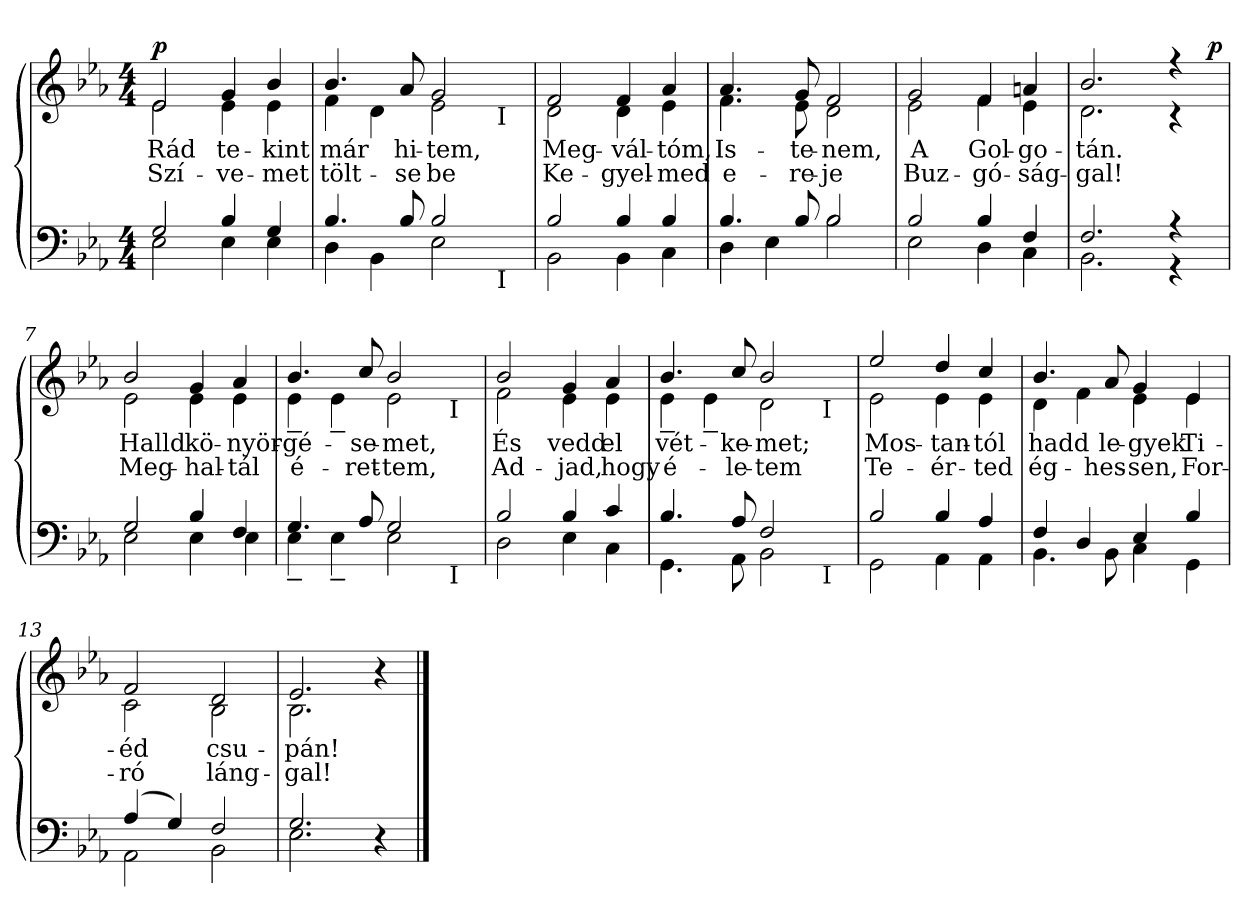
**kern	**kern	**text	**text	**dynam
*part2	*part1	*part1	*part1	*part1
*staff2	*staff1	*staff1	*staff1	*staff1
*clefF4	*clefG2	*	*	*
*k[b-e-a-]	*k[b-e-a-]	*	*	*
*E-:	*E-:	*	*	*
*M4/4	*M4/4	*	*	*
=1	=1	=1	=1	=1
*^	*	*	*	*
!	!	!LO:TX:a:B:t=Con devizione	!	!	!
!	!	!	!LO:LY:b	!LO:LY:b	!LO:DY:b
*	*	*^	*	*	*
2G/	2E-\	2e-/	2e-\	Rád	Szí-	p
!	!	!	!	!LO:LY:b	!LO:LY:b	!
4B-/	4E-\	4g/	4e-\	te-	-ve-	.
!	!	!	!	!LO:LY:b	!LO:LY:b	!
4G/	4E-\	4b-/	4e-\	-kint	-met	.
*	*	*v	*v	*	*	*
=2	=2	=2	=2	=2	=2
*	*	*^	*	*	*
!	!	!	!	!LO:LY:b	!LO:LY:b	!
*	*^	*	*^	*	*	*
4.B-/	4D\	2ryy	4.b-/	4f\	2ryy	már	tölt-	.
.	4BB-\	.	.	4d\	.	.	.	.
!	!	!	!	!	!	!LO:LY:b	!LO:LY:b	!
8B-/	.	.	8a-/	.	.	hi-	-se	.
!	!	!	!	!	!	!LO:LY:b	!LO:LY:b	!
2B-/	2E-\	4ryy	2g/	2e-\	4ryy	-tem,	be	.
.	.	16ryy	.	.	16ryy	.	.	.
!	!	!	!	!	!LO:TX:b:t=I	!	!	!
!	!	!LO:TX:b:t=I	!	!	!	!	!	!
.	.	8.ryy	.	.	8.ryy	.	.	.
*	*v	*v	*	*	*	*	*	*
*	*	*v	*v	*v	*	*	*
=3	=3	=3	=3	=3	=3
*	*^	*^	*	*	*
*	*	*	*	*^	*	*	*
!	!	!	!	!	!	!LO:LY:b	!LO:LY:b	!
*	*v	*v	*	*	*	*	*	*
*	*	*	*v	*v	*	*	*
2B-/	2BB-\	2f/	2d\	Meg-	Ke-	.
!	!	!	!	!LO:LY:b	!LO:LY:b	!
4B-/	4BB-\	4f/	4d\	-vál-	-gyel-	.
!	!	!	!	!LO:LY:b	!LO:LY:b	!
4B-/	4C\	4a-/	4e-\	-tóm,	-med	.
=4	=4	=4	=4	=4	=4	=4
!	!	!	!	!LO:LY:b	!LO:LY:b	!
4.B-/	4D\	4.a-/	4.f\	Is-	e-	.
.	4E-\	.	.	.	.	.
!	!	!	!	!LO:LY:b	!LO:LY:b	!
8B-/	.	8g/	8e-\	-te-	-re-	.
!	!	!	!	!LO:LY:b	!LO:LY:b	!
2B-/	2B-\	2f/	2d\	-nem,	-je	.
!!LO:LB:g=z	!!
=5	=5	=5	=5	=5	=5	=5
!	!	!	!	!LO:LY:b	!LO:LY:b	!
2B-/	2E-\	2g/	2e-\	A	Buz-	.
!	!	!	!	!LO:LY:b	!LO:LY:b	!
4B-/	4D\	4f/	4f\	Gol-	-gó-	.
!	!	!	!	!LO:LY:b	!LO:LY:b	!
4F/	4C\	4an/	4e-\	-go-	-ság-	.
*	*	*v	*v	*	*	*
=6	=6	=6	=6	=6	=6
*	*	*^	*	*	*
!	!	!	!	!LO:LY:b	!LO:LY:b	!
*	*	*	*^	*	*	*
2.F/	2.BB-\	2.b-/	2.d\	2...ryy	-tán.	-gal!	.
4r	4r	4r	4r	.	.	.	.
!	!	!	!	!	!	!	!LO:DY:a
.	.	.	.	16ryy	.	.	p
*	*	*v	*v	*v	*	*	*
=7	=7	=7	=7	=7	=7
*	*	*^	*	*	*
*	*	*	*^	*	*	*
!	!	!	!	!	!LO:LY:b	!LO:LY:b	!
*	*	*	*v	*v	*	*	*
2G/	2E-\	2b-/	2e-\	Halld	Meg-	.
!	!	!	!	!LO:LY:b	!LO:LY:b	!
4B-/	4E-\	4g/	4e-\	kö-	-hal-	.
!	!	!	!	!LO:LY:b	!LO:LY:b	!
4F/	4E-\	4a-/	4e-\	-nyör-	-tál	.
*	*	*v	*v	*	*	*
=8	=8	=8	=8	=8	=8
*	*	*^	*	*	*
!	!	!	!	!LO:LY:b	!LO:LY:b	!
*	*^	*	*^	*	*	*
4.G/	4E-~>\	2ryy	4.b-/	4e-~>\	2ryy	-gé-	é-	.
.	4E-~>\	.	.	4e-~>\	.	.	.	.
!	!	!	!	!	!	!LO:LY:b	!LO:LY:b	!
8A-/	.	.	8cc/	.	.	-se-	-ret-	.
!	!	!	!	!	!	!LO:LY:b	!LO:LY:b	!
2G/	2E-\	4ryy	2b-/	2e-\	4ryy	-met,	-tem,	.
.	.	16ryy	.	.	16ryy	.	.	.
!	!	!	!	!	!LO:TX:b:t=I	!	!	!
!	!	!LO:TX:b:t=I	!	!	!	!	!	!
.	.	8.ryy	.	.	8.ryy	.	.	.
*	*v	*v	*	*	*	*	*	*
*	*	*v	*v	*v	*	*	*
=9	=9	=9	=9	=9	=9
*	*^	*^	*	*	*
*	*	*	*	*^	*	*	*
!	!	!	!	!	!	!LO:LY:b	!LO:LY:b	!
*	*v	*v	*	*	*	*	*	*
*	*	*	*v	*v	*	*	*
2B-/	2D\	2b-/	2f\	És	Ad-	.
!	!	!	!	!LO:LY:b	!LO:LY:b	!
4B-/	4E-\	4g/	4e-\	vedd	-jad,	.
!	!	!	!	!LO:LY:b	!LO:LY:b	!
4c/	4C\	4a-/	4e-\	el	hogy	.
*	*	*v	*v	*	*	*
!!LO:LB:g=z
=10	=10	=10	=10	=10	=10
*	*	*^	*	*	*
!	!	!	!	!LO:LY:b	!LO:LY:b	!
*	*^	*	*^	*	*	*
4.B-/	4.GG\	2ryy	4.b-/	4e-~>\	2ryy	vét-	é-	.
.	.	.	.	4e-~>\	.	.	.	.
!	!	!	!	!	!	!LO:LY:b	!LO:LY:b	!
8A-/	8AA-\	.	8cc/	.	.	-ke-	-le-	.
!	!	!	!	!	!	!LO:LY:b	!LO:LY:b	!
2F/	2BB-\	4ryy	2b-/	2d\	4ryy	-met;	-tem	.
.	.	16ryy	.	.	16ryy	.	.	.
!	!	!	!	!	!LO:TX:b:t=I	!	!	!
!	!	!LO:TX:b:t=I	!	!	!	!	!	!
.	.	8.ryy	.	.	8.ryy	.	.	.
*	*v	*v	*	*	*	*	*	*
*	*	*v	*v	*v	*	*	*
=11	=11	=11	=11	=11	=11
*	*^	*^	*	*	*
*	*	*	*	*^	*	*	*
!	!	!	!	!	!	!LO:LY:b	!LO:LY:b	!
*	*v	*v	*	*	*	*	*	*
*	*	*	*v	*v	*	*	*
2B-/	2GG\	2ee-/	2e-\	Mos-	Te-	.
!	!	!	!	!LO:LY:b	!LO:LY:b	!
4B-/	4AA-\	4dd/	4e-\	-tan-	-ér-	.
!	!	!	!	!LO:LY:b	!LO:LY:b	!
4A-/	4AA-\	4cc/	4e-\	-tól	-ted	.
=12	=12	=12	=12	=12	=12	=12
!	!	!	!	!LO:LY:b	!LO:LY:b	!
4F/	4.BB-\	4.b-/	4d\	hadd	ég-	.
4D/	.	.	4f\	.	.	.
!	!	!	!	!LO:LY:b	!LO:LY:b	!
.	8BB-\	8a-/	.	le-	-hes-	.
!	!	!	!	!LO:LY:b	!LO:LY:b	!
4E-/	4C\	4g/	4e-\	-gyek	-sen,	.
!	!	!	!	!LO:LY:b	!LO:LY:b	!
4B-/	4GG\	4e-/	4e-\	Ti-	For-	.
=13	=13	=13	=13	=13	=13	=13
!	!	!	!	!LO:LY:b	!LO:LY:b	!
(4A-/	2AA-\	2f/	2c\	-éd	-ró	.
4G/)	.	.	.	.	.	.
!	!	!	!	!LO:LY:b	!LO:LY:b	!
2F/	2BB-\	2d/	2B-\	csu-	láng-	.
=14	=14	=14	=14	=14	=14	=14
!	!	!	!	!LO:LY:b	!LO:LY:b	!
2.G/	2.E-\	2.e-/	2.B-\	-pán!	-gal!	.
4r	4ryy	4r	4ryy	.	.	.
*v	*v	*	*	*	*	*
*	*v	*v	*	*	*
==	==	==	==	==
*-	*-	*-	*-	*-
